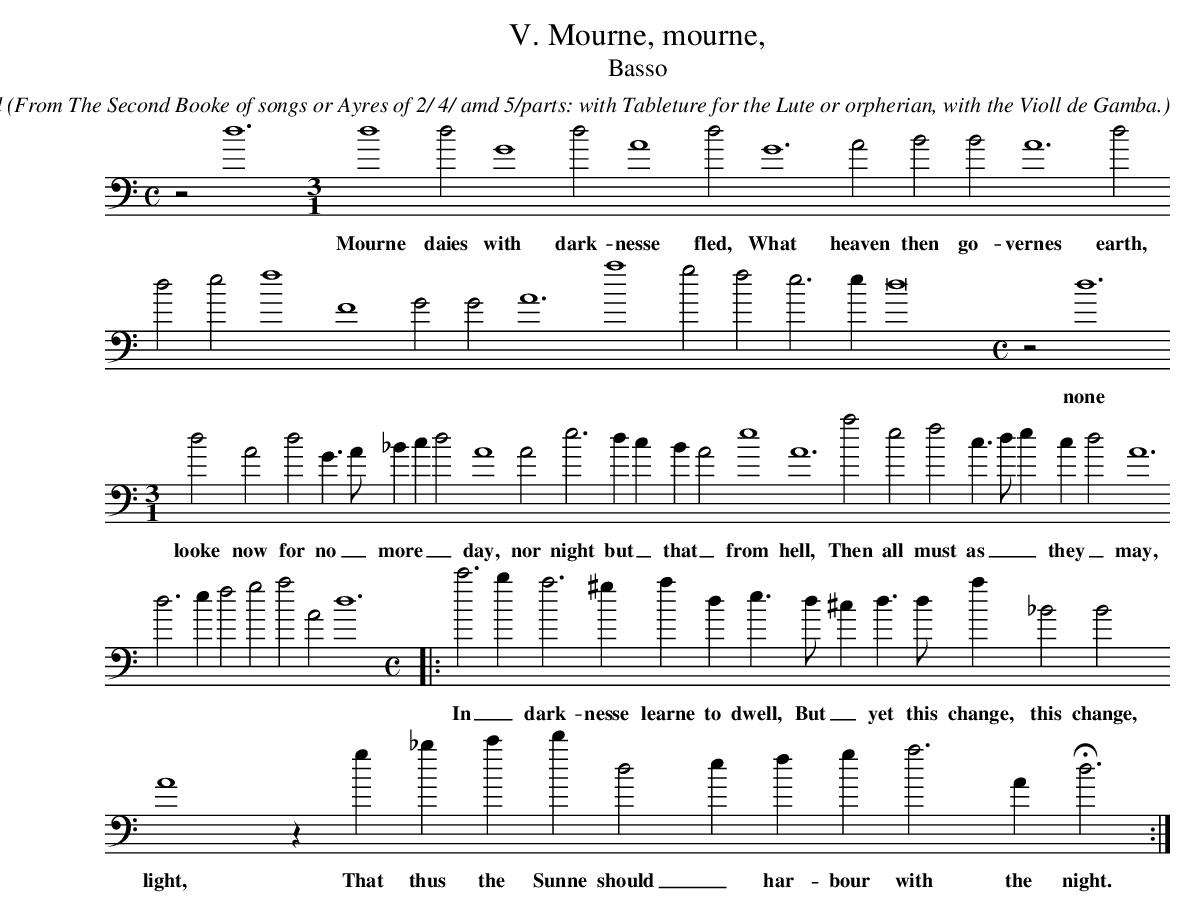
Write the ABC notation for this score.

X:1
T:V. Mourne, mourne,
T:Basso
C: John Dowland
O: From The Second Booke of songs or Ayres of 2/ 4/ amd 5/parts: with Tableture for the Lute or orpherian, with the Violl de Gamba.
M:C
L:1/4
K:D dor bass
z2 d6 \
M:3/1
L:1/2
 d2 d G2 d A2 d G3 A B B A3 d
w:Mourne daies with dark- nesse fled, What heaven then go- vernes earth, O
d e f2 F2 G G A3 a2 g f e > e d4 \
M:C
L:1/4
z2 d6
w:none but hell in hea- vens stead, Chokes with his mists our mirth.  Mourne
M:3/1
L:1/4
d2 A2 d2 G > A _B c d2 A4 A2 e3 d c B A2 e4 A6 a2 e2 f2 c > d e c d2 A6
w:looke now for no _  more _ _ day, nor night but _ that _ from hell, Then all must as _ _ they _ may,
d3 e f2 g2 a2 A2 d6 \
M:C
L:1/4
|:c'3 b a3 ^g a d e > d ^c d > d a _B2 B2
w:In _ dark- nesse learne to dwell, But _ yet this change, this change, must _ change must _ change de-
A4 z g _b c' d' d2 e f g a3 A Hd3 :|
w:light, That thus the Sunne should _ har- bour with the night.
